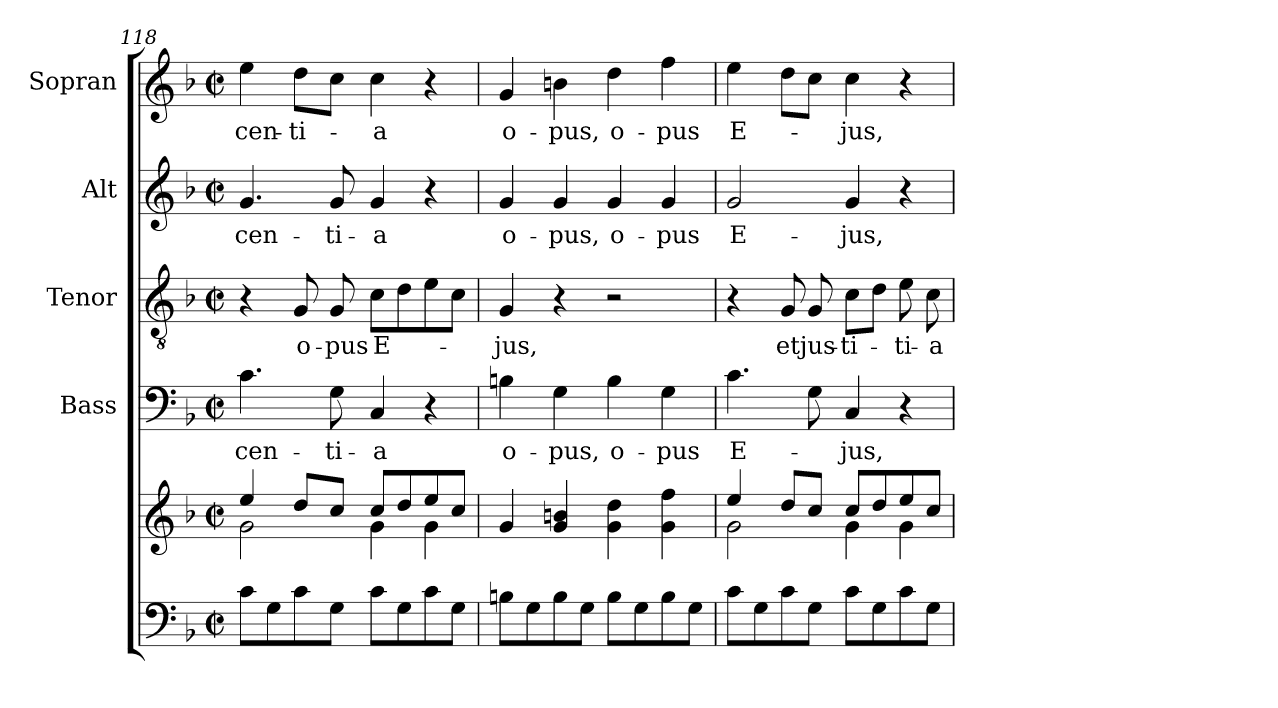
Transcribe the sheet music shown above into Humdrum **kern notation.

**kern	**kern	**kern	**text	**kern	**text	**kern	**text	**kern	**text
*part5	*part5	*part4	*part4	*part3	*part3	*part2	*part2	*part1	*part1
*staff6	*staff5	*staff4	*staff4	*staff3	*staff3	*staff2	*staff2	*staff1	*staff1
*	*	*I"Bass	*	*I"Tenor	*	*I"Alt	*	*I"Sopran	*
*	*	*I'B.	*	*I'T.	*	*I'A.	*	*I'S.	*
*clefF4	*clefG2	*clefF4	*	*clefGv2	*	*clefG2	*	*clefG2	*
*k[b-]	*k[b-]	*k[b-]	*	*k[b-]	*	*k[b-]	*	*k[b-]	*
*F:	*F:	*F:	*	*F:	*	*F:	*	*F:	*
*M2/2	*M2/2	*M2/2	*	*M2/2	*	*M2/2	*	*M2/2	*
*met(c|)	*met(c|)	*met(c|)	*	*met(c|)	*	*met(c|)	*	*met(c|)	*
=118	=118	=118	=118	=118	=118	=118	=118	=118	=118
*	*^	*	*	*	*	*	*	*	*
!	!	!	!	!LO:LY:b	!	!	!	!LO:LY:b	!	!LO:LY:b
8c\L	4ee/	2g\	4.c\	-cen-	4r	.	4.g/	-cen-	4ee\	-cen-
8G\	.	.	.	.	.	.	.	.	.	.
!	!	!	!	!	!	!LO:LY:b	!	!	!	!LO:LY:b
8c\	8dd/L	.	.	.	8G/	o-	.	.	8dd\L	-ti-
!	!	!	!	!LO:LY:b	!	!LO:LY:b	!	!LO:LY:b	!	!
8G\J	8cc/J	.	8G\	-ti-	8G/	-pus	8g/	-ti-	8cc\J	.
!	!	!	!	!LO:LY:b	!	!LO:LY:b	!	!LO:LY:b	!	!LO:LY:b
8c\L	8cc/L	4g\	4C/	-a	8c\L	E-	4g/	-a	4cc\	-a
8G\	8dd/	.	.	.	8d\	.	.	.	.	.
8c\	8ee/	4g\	4r	.	8e\	.	4r	.	4r	.
8G\J	8cc/J	.	.	.	8c\J	.	.	.	.	.
*	*v	*v	*	*	*	*	*	*	*	*
=119	=119	=119	=119	=119	=119	=119	=119	=119	=119
!	!	!	!LO:LY:b	!	!LO:LY:b	!	!LO:LY:b	!	!LO:LY:b
8Bn\L	4g/	4Bn\	o-	4G/	-jus,	4g/	o-	4g/	o-
8G\	.	.	.	.	.	.	.	.	.
!	!	!	!LO:LY:b	!	!	!	!LO:LY:b	!	!LO:LY:b
8B\	4g/ 4bn/	4G\	-pus,	4r	.	4g/	-pus,	4bn\	-pus,
8G\J	.	.	.	.	.	.	.	.	.
!	!	!	!LO:LY:b	!	!	!	!LO:LY:b	!	!LO:LY:b
8B\L	4g\ 4dd\	4B\	o-	2r	.	4g/	o-	4dd\	o-
8G\	.	.	.	.	.	.	.	.	.
!	!	!	!LO:LY:b	!	!	!	!LO:LY:b	!	!LO:LY:b
8B\	4g\ 4ff\	4G\	-pus	.	.	4g/	-pus	4ff\	-pus
8G\J	.	.	.	.	.	.	.	.	.
=120	=120	=120	=120	=120	=120	=120	=120	=120	=120
*	*^	*	*	*	*	*	*	*	*
!	!	!	!	!LO:LY:b	!	!	!	!LO:LY:b	!	!LO:LY:b
8c\L	4ee/	2g\	4.c\	E-	4r	.	2g/	E-	4ee\	E-
8G\	.	.	.	.	.	.	.	.	.	.
!	!	!	!	!	!	!LO:LY:b	!	!	!	!
8c\	8dd/L	.	.	.	8G/	et	.	.	8dd\L	.
!	!	!	!	!	!	!LO:LY:b	!	!	!	!
8G\J	8cc/J	.	8G\	.	8G/	jus-	.	.	8cc\J	.
!	!	!	!	!LO:LY:b	!	!LO:LY:b	!	!LO:LY:b	!	!LO:LY:b
8c\L	8cc/L	4g\	4C/	-jus,	8c\L	-ti-	4g/	-jus,	4cc\	-jus,
8G\	8dd/	.	.	.	8d\J	.	.	.	.	.
!	!	!	!	!	!	!LO:LY:b	!	!	!	!
8c\	8ee/	4g\	4r	.	8e\	-ti-	4r	.	4r	.
!	!	!	!	!	!	!LO:LY:b	!	!	!	!
8G\J	8cc/J	.	.	.	8c\	-a	.	.	.	.
*	*v	*v	*	*	*	*	*	*	*	*
=	=	=	=	=	=	=	=	=	=
*-	*-	*-	*-	*-	*-	*-	*-	*-	*-
